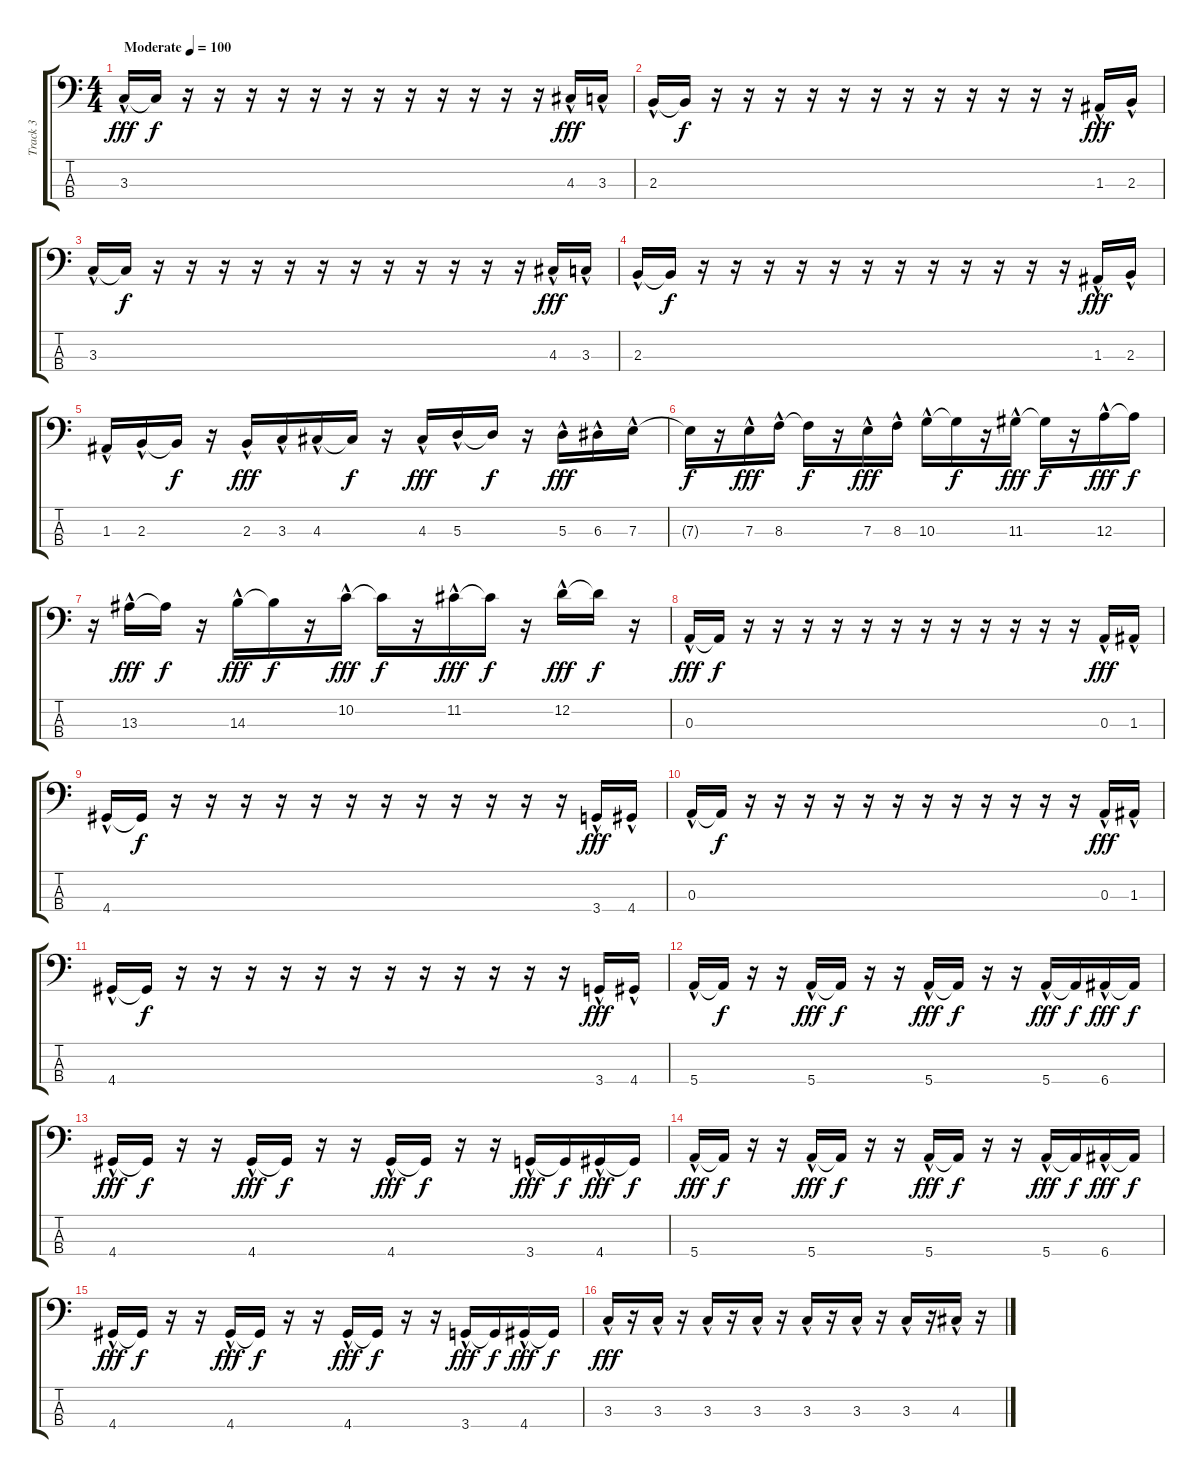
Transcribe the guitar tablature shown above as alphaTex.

\track ("Track 3" "Track 3") {instrument electricbasspick}
\staff {score tabs}
\tuning (G2 D2 A1 E1) {hide}
\ts (4 4)
\tempo (100 "Moderate")
\clef f4
\ks c
3.3{hac}.16{dy fff instrument electricbasspick} 3.3{t}.16{dy f} r.16 r.16 r.16 r.16 r.16 r.16 r.16 r.16 r.16 r.16 r.16 r.16 4.3{hac}.16{dy fff} 3.3{hac}.16 |
2.3{hac}.16 2.3{t}.16{dy f} r.16 r.16 r.16 r.16 r.16 r.16 r.16 r.16 r.16 r.16 r.16 r.16 1.3{hac}.16{dy fff} 2.3{hac}.16 |
3.3{hac}.16 3.3{t}.16{dy f} r.16 r.16 r.16 r.16 r.16 r.16 r.16 r.16 r.16 r.16 r.16 r.16 4.3{hac}.16{dy fff} 3.3{hac}.16 |
2.3{hac}.16 2.3{t}.16{dy f} r.16 r.16 r.16 r.16 r.16 r.16 r.16 r.16 r.16 r.16 r.16 r.16 1.3{hac}.16{dy fff} 2.3{hac}.16 |
1.3{hac}.16 2.3{hac}.16 2.3{t}.16{dy f} r.16 2.3{hac}.16{dy fff} 3.3{hac}.16 4.3{hac}.16 4.3{t}.16{dy f} r.16 4.3{hac}.16{dy fff} 5.3{hac}.16 5.3{t}.16{dy f} r.16 5.3{hac}.16{dy fff} 6.3{hac}.16 7.3{hac}.16 |
7.3{t}.16{dy f} r.16 7.3{hac}.16{dy fff} 8.3{hac}.16 8.3{t}.16{dy f} r.16 7.3{hac}.16{dy fff} 8.3{hac}.16 10.3{hac}.16 10.3{t}.16{dy f} r.16 11.3{hac}.16{dy fff} 11.3{t}.16{dy f} r.16 12.3{hac}.16{dy fff} 12.3{t}.16{dy f} |
r.16 13.3{hac}.16{dy fff} 13.3{t}.16{dy f} r.16 14.3{hac}.16{dy fff} 14.3{t}.16{dy f} r.16 10.2{hac}.16{dy fff} 10.2{t}.16{dy f} r.16 11.2{hac}.16{dy fff} 11.2{t}.16{dy f} r.16 12.2{hac}.16{dy fff} 12.2{t}.16{dy f} r.16 |
0.3{hac}.16{dy fff} 0.3{t}.16{dy f} r.16 r.16 r.16 r.16 r.16 r.16 r.16 r.16 r.16 r.16 r.16 r.16 0.3{hac}.16{dy fff} 1.3{hac}.16 |
4.4{hac}.16 4.4{t}.16{dy f} r.16 r.16 r.16 r.16 r.16 r.16 r.16 r.16 r.16 r.16 r.16 r.16 3.4{hac}.16{dy fff} 4.4{hac}.16 |
0.3{hac}.16 0.3{t}.16{dy f} r.16 r.16 r.16 r.16 r.16 r.16 r.16 r.16 r.16 r.16 r.16 r.16 0.3{hac}.16{dy fff} 1.3{hac}.16 |
4.4{hac}.16 4.4{t}.16{dy f} r.16 r.16 r.16 r.16 r.16 r.16 r.16 r.16 r.16 r.16 r.16 r.16 3.4{hac}.16{dy fff} 4.4{hac}.16 |
5.4{hac}.16 5.4{t}.16{dy f} r.16 r.16 5.4{hac}.16{dy fff} 5.4{t}.16{dy f} r.16 r.16 5.4{hac}.16{dy fff} 5.4{t}.16{dy f} r.16 r.16 5.4{hac}.16{dy fff} 5.4{t}.16{dy f} 6.4{hac}.16{dy fff} 6.4{t}.16{dy f} |
4.4{hac}.16{dy fff} 4.4{t}.16{dy f} r.16 r.16 4.4{hac}.16{dy fff} 4.4{t}.16{dy f} r.16 r.16 4.4{hac}.16{dy fff} 4.4{t}.16{dy f} r.16 r.16 3.4{hac}.16{dy fff} 3.4{t}.16{dy f} 4.4{hac}.16{dy fff} 4.4{t}.16{dy f} |
5.4{hac}.16{dy fff} 5.4{t}.16{dy f} r.16 r.16 5.4{hac}.16{dy fff} 5.4{t}.16{dy f} r.16 r.16 5.4{hac}.16{dy fff} 5.4{t}.16{dy f} r.16 r.16 5.4{hac}.16{dy fff} 5.4{t}.16{dy f} 6.4{hac}.16{dy fff} 6.4{t}.16{dy f} |
4.4{hac}.16{dy fff} 4.4{t}.16{dy f} r.16 r.16 4.4{hac}.16{dy fff} 4.4{t}.16{dy f} r.16 r.16 4.4{hac}.16{dy fff} 4.4{t}.16{dy f} r.16 r.16 3.4{hac}.16{dy fff} 3.4{t}.16{dy f} 4.4{hac}.16{dy fff} 4.4{t}.16{dy f} |
3.3{hac}.16{dy fff} r.16 3.3{hac}.16 r.16 3.3{hac}.16 r.16 3.3{hac}.16 r.16 3.3{hac}.16 r.16 3.3{hac}.16 r.16 3.3{hac}.16 r.16 4.3{hac}.16 r.16
